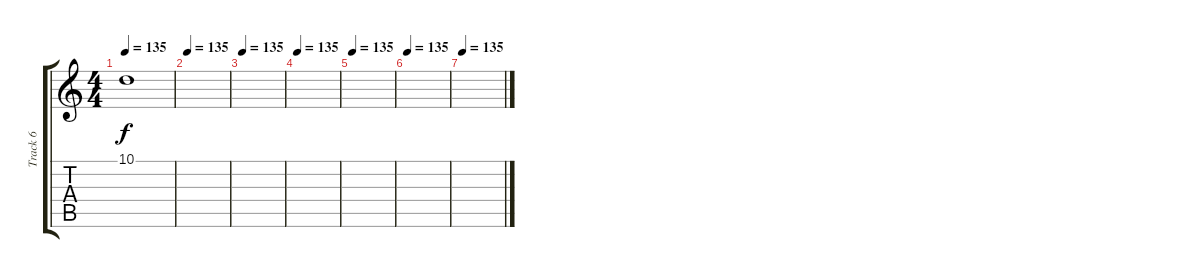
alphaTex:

\track ("Track 6" "Track 6") {instrument flute}
\staff {score tabs}
\tuning (E4 B3 G3 D3 A2 E2) {hide}
\ts (4 4)
\tempo 135
\clef g2
\ks c
10.1{t}.1{dy f} |
\tempo 135
|
\tempo 135
|
\tempo 135
|
\tempo 135
|
\tempo 135
|
\tempo 135
